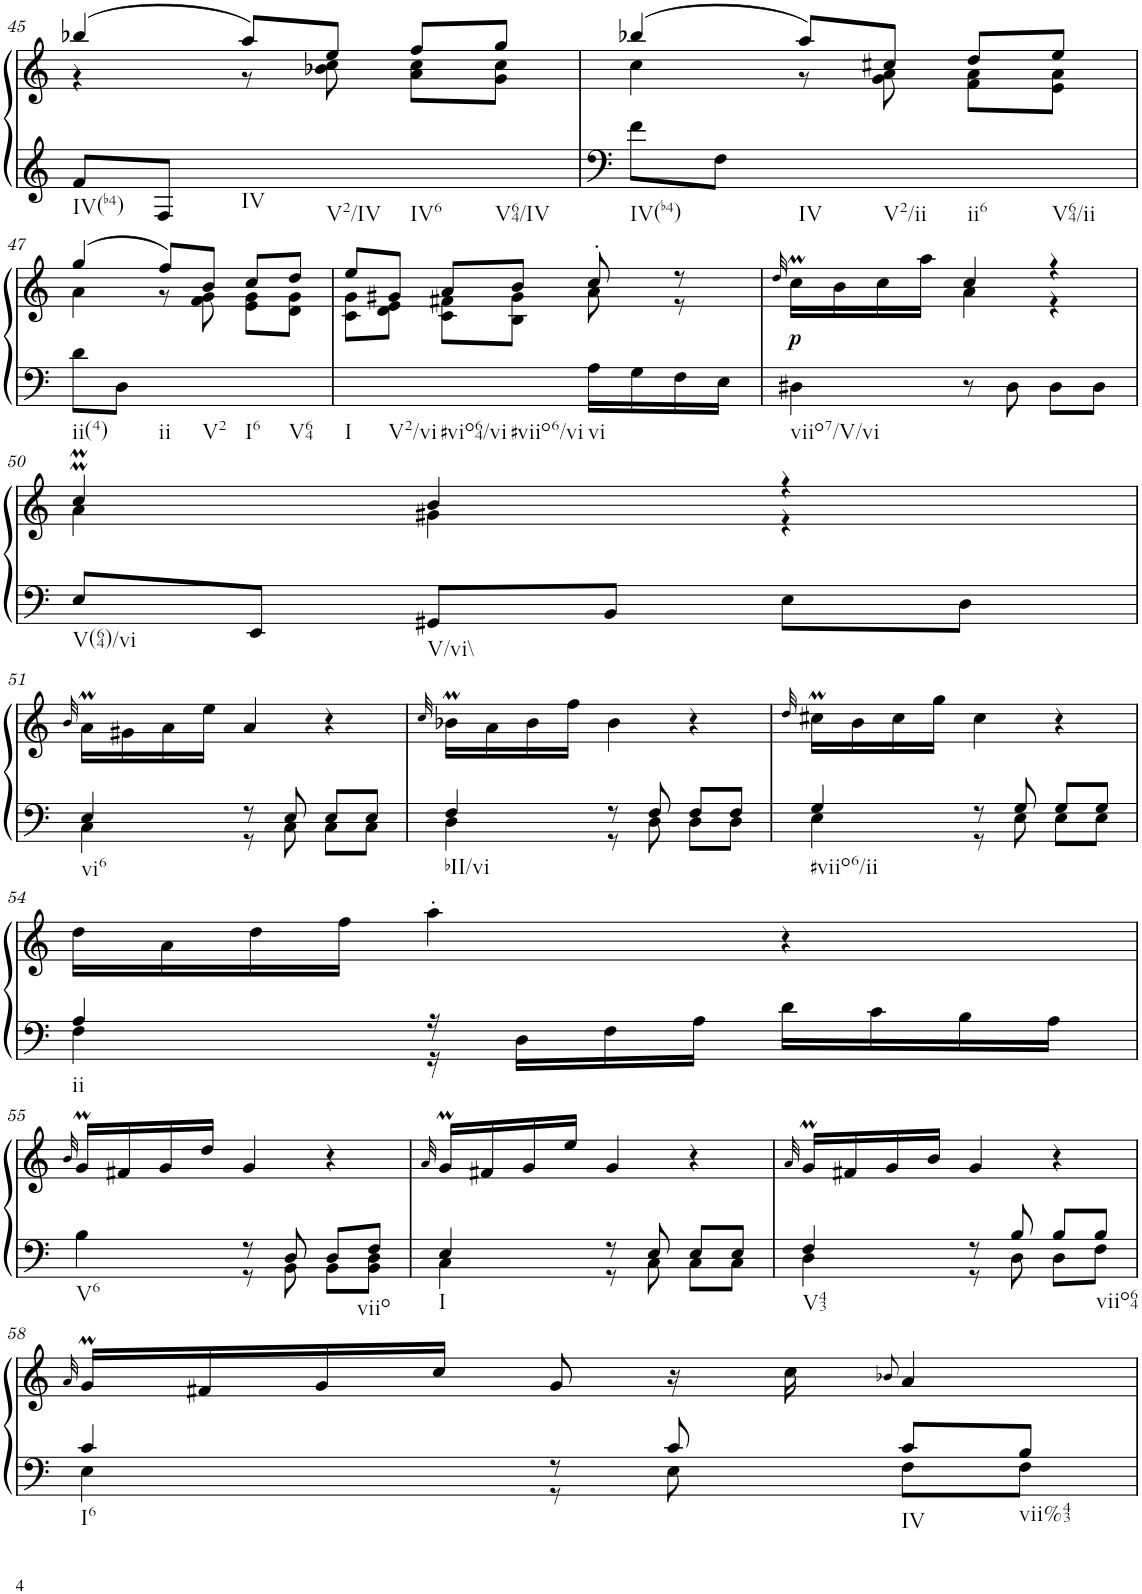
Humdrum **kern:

**kern	**kern	**dynam
*part1	*part1	*part1
*staff2	*staff1	*staff1/2
*I"unbenannt1	*	*
!!LO:PB:g=z
*clefF4	*clefG2	*
*k[]	*k[]	*
*M3/4	*M3/4	*
=45	=45	=45
*	*^	*
!LO:TX:b:t=IV(b4)	!	!	!
8f/L	(4bb-X/	4r	.
8F/J	.	.	.
!LO:TX:b:t=IV	!	!	!
!LO:TX:b:t=V2/IV	!	!	!
4ryy	8aa/L)	8r	.
.	8ee/J	8b-X\ 8cc\	.
!LO:TX:b:t=IV6	!	!	!
!LO:TX:b:t=V64/IV	!	!	!
4ryy	8ff/L	8a\ 8cc\L	.
.	8gg/J	8g\ 8cc\J	.
=46	=46	=46	=46
!LO:TX:b:t=IV(b4)	!	!	!
8f\L	(4bb-X/	4cc\	.
8F\J	.	.	.
!LO:TX:b:t=IV	!	!	!
!LO:TX:b:t=V2/ii	!	!	!
4ryy	8aa/L)	8r	.
.	8cc#X/J	8g\ 8a\	.
!LO:TX:b:t=ii6	!	!	!
!LO:TX:b:t=V64/ii	!	!	!
4ryy	8dd/L	8f\ 8a\L	.
.	8ee/J	8e\ 8a\J	.
!!LO:LB:g=z	!!
=47	=47	=47	=47
!LO:TX:b:t=ii(4)	!	!	!
8d\L	(4gg/	4a\	.
8D\J	.	.	.
!LO:TX:b:t=ii	!	!	!
!LO:TX:b:t=V2	!	!	!
4ryy	8ff/L)	8r	.
.	8b/J	8f\ 8g\	.
!LO:TX:b:t=I6	!	!	!
!LO:TX:b:t=V64	!	!	!
4ryy	8cc/L	8e\ 8g\L	.
.	8dd/J	8d\ 8g\J	.
=48	=48	=48	=48
!LO:TX:b:t=I	!	!	!
!LO:TX:b:t=V2/vi	!	!	!
!LO:TX:b:t=#vio64/vi	!	!	!
!LO:TX:b:t=#viio6/vi	!	!	!
2ryy	8ee/L	8c\ 8g\L	.
.	8g#X/J	8d\ 8e\J	.
.	8a/L	8c\ 8f#X\L	.
.	8b/J	8B\ 8g#\J	.
!LO:TX:b:t=vi	!	!	!
16A\LL	8cc'/	8a\	.
16G\	.	.	.
16F\	8r	8r	.
16E\JJ	.	.	.
=49	=49	=49	=49
.	32qdd/	.	.
!LO:TX:b:t=viio7/V/vi	!	!	!
!	!	!	!LO:DY:b
4D#X\	16ccM\LL	4ryy	p
.	16b\	.	.
.	16cc\	.	.
.	16aa\JJ	.	.
8r	4cc/	4a\	.
8D#\	.	.	.
8D#\L	4r	4r	.
8D#\J	.	.	.
!!LO:LB:g=z	!!
=50	=50	=50	=50
!LO:TX:b:t=V(64)/vi	!	!	!
8E/L	4ccMM/	4a\	.
8EE/J	.	.	.
!LO:TX:b:t=V/vi\\	!	!	!
8GG#X/L	4b/	4g#X\	.
8BB/J	.	.	.
8E\L	4r	4r	.
8D\J	.	.	.
*	*v	*v	*
!!LO:LB:g=z
=51	=51	=51
.	32qb/	.
*^	*	*
!LO:TX:b:t=vi6	!	!	!
4E/	4C\	16aM\LL	.
.	.	16g#X\	.
.	.	16a\	.
.	.	16ee\JJ	.
8r	8r	4a/	.
8E/	8C\	.	.
8E/L	8C\L	4r	.
8E/J	8C\J	.	.
=52	=52	=52	=52
.	.	32qcc/	.
!LO:TX:b:t=bII/vi	!	!	!
4F/	4D\	16b-XM\LL	.
.	.	16a\	.
.	.	16b-\	.
.	.	16ff\JJ	.
8r	8r	4b-\	.
8F/	8D\	.	.
8F/L	8D\L	4r	.
8F/J	8D\J	.	.
=53	=53	=53	=53
.	.	32qdd/	.
!LO:TX:b:t=#viio6/ii	!	!	!
4G/	4E\	16cc#Xm\LL	.
.	.	16b\	.
.	.	16cc#\	.
.	.	16gg\JJ	.
8r	8r	4cc#\	.
8G/	8E\	.	.
8G/L	8E\L	4r	.
8G/J	8E\J	.	.
!!LO:LB:g=z
=54	=54	=54	=54
!LO:TX:b:t=ii	!	!	!
4A/	4F\	16dd\LL	.
.	.	16a\	.
.	.	16dd\	.
.	.	16ff\JJ	.
16r	16r	4aa'\	.
16D\LL	4..ryy	.	.
16F\	.	.	.
16A\JJ	.	.	.
16d\LL	.	4r	.
16c\	.	.	.
16B\	.	.	.
16A\JJ	.	.	.
!!LO:LB:g=z
=55	=55	=55	=55
.	.	32qb/	.
!LO:TX:b:t=V6	!	!	!
4B\	4ryy	16gM/LL	.
.	.	16f#X/	.
.	.	16g/	.
.	.	16dd/JJ	.
8r	8r	4g/	.
8D/	8BB\	.	.
8D/L	8BB\L	4r	.
!LO:TX:b:t=viio	!	!	!
8F/J	8BB\ 8D\J	.	.
=56	=56	=56	=56
.	.	32qa/	.
!LO:TX:b:t=I	!	!	!
4E/	4C\	16gM/LL	.
.	.	16f#X/	.
.	.	16g/	.
.	.	16ee/JJ	.
8r	8r	4g/	.
8E/	8C\	.	.
8E/L	8C\L	4r	.
8E/J	8C\J	.	.
=57	=57	=57	=57
.	.	32qa/	.
!LO:TX:b:t=V43	!	!	!
4F/	4D\	16gM/LL	.
.	.	16f#X/	.
.	.	16g/	.
.	.	16b/JJ	.
8r	8r	4g/	.
8B/	8D\	.	.
8B/L	8D\L	4r	.
!LO:TX:b:t=viio64	!	!	!
8B/J	8F\J	.	.
!!LO:LB:g=z
=58	=58	=58	=58
.	.	32qa/	.
!LO:TX:b:t=I6	!	!	!
4c/	4E\	16gM/LL	.
.	.	16f#X/	.
.	.	16g/	.
.	.	16cc/JJ	.
8r	8r	8g/	.
8c/	8E\	16r	.
.	.	16cc\	.
.	.	8qb-X/	.
!LO:TX:b:t=IV	!	!	!
8c/L	8F\L	4a/	.
!LO:TX:b:t=vii%43	!	!	!
8B/J	8F\J	.	.
*v	*v	*	*
=	=	=
*-	*-	*-
